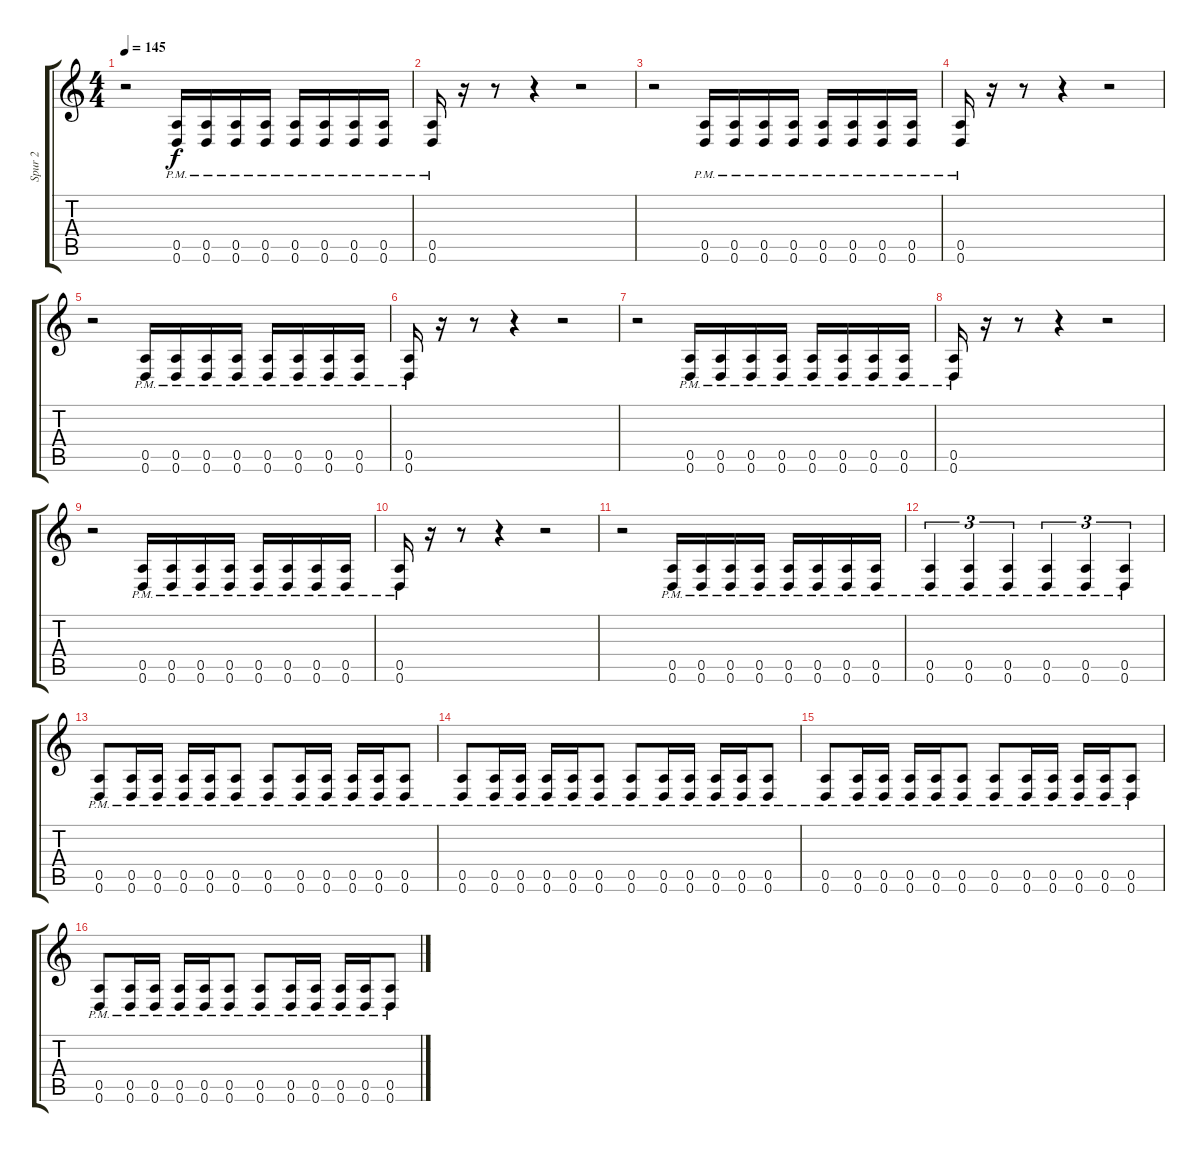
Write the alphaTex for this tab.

\track ("Spur 2" "Spur 2") {instrument distortionguitar}
\staff {score tabs}
\tuning (E4 B3 G3 D3 A2 D2) {hide}
\ts (4 4)
\tempo 145
\clef g2
\ks c
r.2{dy f} (0.5{pm} 0.6{pm}).16 (0.5{pm} 0.6{pm}).16 (0.5{pm} 0.6{pm}).16 (0.5{pm} 0.6{pm}).16 (0.5{pm} 0.6{pm}).16 (0.5{pm} 0.6{pm}).16 (0.5{pm} 0.6{pm}).16 (0.5{pm} 0.6{pm}).16 |
(0.5{pm} 0.6{pm}).16 r.16 r.8 r.4 r.2 |
r.2 (0.5{pm} 0.6{pm}).16 (0.5{pm} 0.6{pm}).16 (0.5{pm} 0.6{pm}).16 (0.5{pm} 0.6{pm}).16 (0.5{pm} 0.6{pm}).16 (0.5{pm} 0.6{pm}).16 (0.5{pm} 0.6{pm}).16 (0.5{pm} 0.6{pm}).16 |
(0.5{pm} 0.6{pm}).16 r.16 r.8 r.4 r.2 |
r.2 (0.5{pm} 0.6{pm}).16 (0.5{pm} 0.6{pm}).16 (0.5{pm} 0.6{pm}).16 (0.5{pm} 0.6{pm}).16 (0.5{pm} 0.6{pm}).16 (0.5{pm} 0.6{pm}).16 (0.5{pm} 0.6{pm}).16 (0.5{pm} 0.6{pm}).16 |
(0.5{pm} 0.6{pm}).16 r.16 r.8 r.4 r.2 |
r.2 (0.5{pm} 0.6{pm}).16 (0.5{pm} 0.6{pm}).16 (0.5{pm} 0.6{pm}).16 (0.5{pm} 0.6{pm}).16 (0.5{pm} 0.6{pm}).16 (0.5{pm} 0.6{pm}).16 (0.5{pm} 0.6{pm}).16 (0.5{pm} 0.6{pm}).16 |
(0.5{pm} 0.6{pm}).16 r.16 r.8 r.4 r.2 |
r.2 (0.5{pm} 0.6{pm}).16 (0.5{pm} 0.6{pm}).16 (0.5{pm} 0.6{pm}).16 (0.5{pm} 0.6{pm}).16 (0.5{pm} 0.6{pm}).16 (0.5{pm} 0.6{pm}).16 (0.5{pm} 0.6{pm}).16 (0.5{pm} 0.6{pm}).16 |
(0.5{pm} 0.6{pm}).16 r.16 r.8 r.4 r.2 |
r.2 (0.5{pm} 0.6{pm}).16 (0.5{pm} 0.6{pm}).16 (0.5{pm} 0.6{pm}).16 (0.5{pm} 0.6{pm}).16 (0.5{pm} 0.6{pm}).16 (0.5{pm} 0.6{pm}).16 (0.5{pm} 0.6{pm}).16 (0.5{pm} 0.6{pm}).16 |
(0.5{pm} 0.6{pm}).4{tu (3 2)} (0.5{pm} 0.6{pm}).4{tu (3 2)} (0.5{pm} 0.6{pm}).4{tu (3 2)} (0.5{pm} 0.6{pm}).4{tu (3 2)} (0.5{pm} 0.6{pm}).4{tu (3 2)} (0.5{pm} 0.6{pm}).4{tu (3 2)} |
(0.5{pm} 0.6{pm}).8 (0.5{pm} 0.6{pm}).16 (0.5{pm} 0.6{pm}).16 (0.5{pm} 0.6{pm}).16 (0.5{pm} 0.6{pm}).16 (0.5{pm} 0.6{pm}).8 (0.5{pm} 0.6{pm}).8 (0.5{pm} 0.6{pm}).16 (0.5{pm} 0.6{pm}).16 (0.5{pm} 0.6{pm}).16 (0.5{pm} 0.6{pm}).16 (0.5{pm} 0.6{pm}).8 |
(0.5{pm} 0.6{pm}).8 (0.5{pm} 0.6{pm}).16 (0.5{pm} 0.6{pm}).16 (0.5{pm} 0.6{pm}).16 (0.5{pm} 0.6{pm}).16 (0.5{pm} 0.6{pm}).8 (0.5{pm} 0.6{pm}).8 (0.5{pm} 0.6{pm}).16 (0.5{pm} 0.6{pm}).16 (0.5{pm} 0.6{pm}).16 (0.5{pm} 0.6{pm}).16 (0.5{pm} 0.6{pm}).8 |
(0.5{pm} 0.6{pm}).8 (0.5{pm} 0.6{pm}).16 (0.5{pm} 0.6{pm}).16 (0.5{pm} 0.6{pm}).16 (0.5{pm} 0.6{pm}).16 (0.5{pm} 0.6{pm}).8 (0.5{pm} 0.6{pm}).8 (0.5{pm} 0.6{pm}).16 (0.5{pm} 0.6{pm}).16 (0.5{pm} 0.6{pm}).16 (0.5{pm} 0.6{pm}).16 (0.5{pm} 0.6{pm}).8 |
(0.5{pm} 0.6{pm}).8 (0.5{pm} 0.6{pm}).16 (0.5{pm} 0.6{pm}).16 (0.5{pm} 0.6{pm}).16 (0.5{pm} 0.6{pm}).16 (0.5{pm} 0.6{pm}).8 (0.5{pm} 0.6{pm}).8 (0.5{pm} 0.6{pm}).16 (0.5{pm} 0.6{pm}).16 (0.5{pm} 0.6{pm}).16 (0.5{pm} 0.6{pm}).16 (0.5{pm} 0.6{pm}).8
